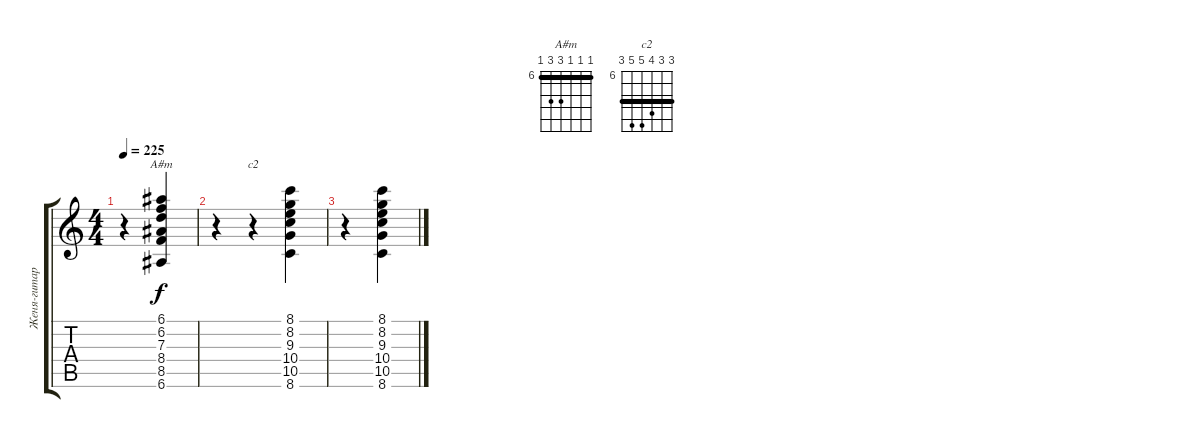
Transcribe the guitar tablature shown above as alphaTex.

\track ("Женя-гитара" "Женя-гитар") {instrument acousticguitarsteel}
\staff {score tabs}
\tuning (E4 B3 G3 D3 A2 E2) {hide}
\chord ("A#m" 6 6 6 8 8 6) {firstfret 6 barre 6}
\chord ("c2" 8 8 9 10 10 8) {firstfret 6 barre 8}
\ts (4 4)
\tempo 225
\clef g2
\ks c
r.4{dy f} (6.1 6.2 7.3 8.4 8.5 6.6).4{ch "A#m"} |
r.4 r.4{ch "c2"} (8.1 8.2 9.3 10.4 10.5 8.6).4 |
r.4 (8.1 8.2 9.3 10.4 10.5 8.6).4
